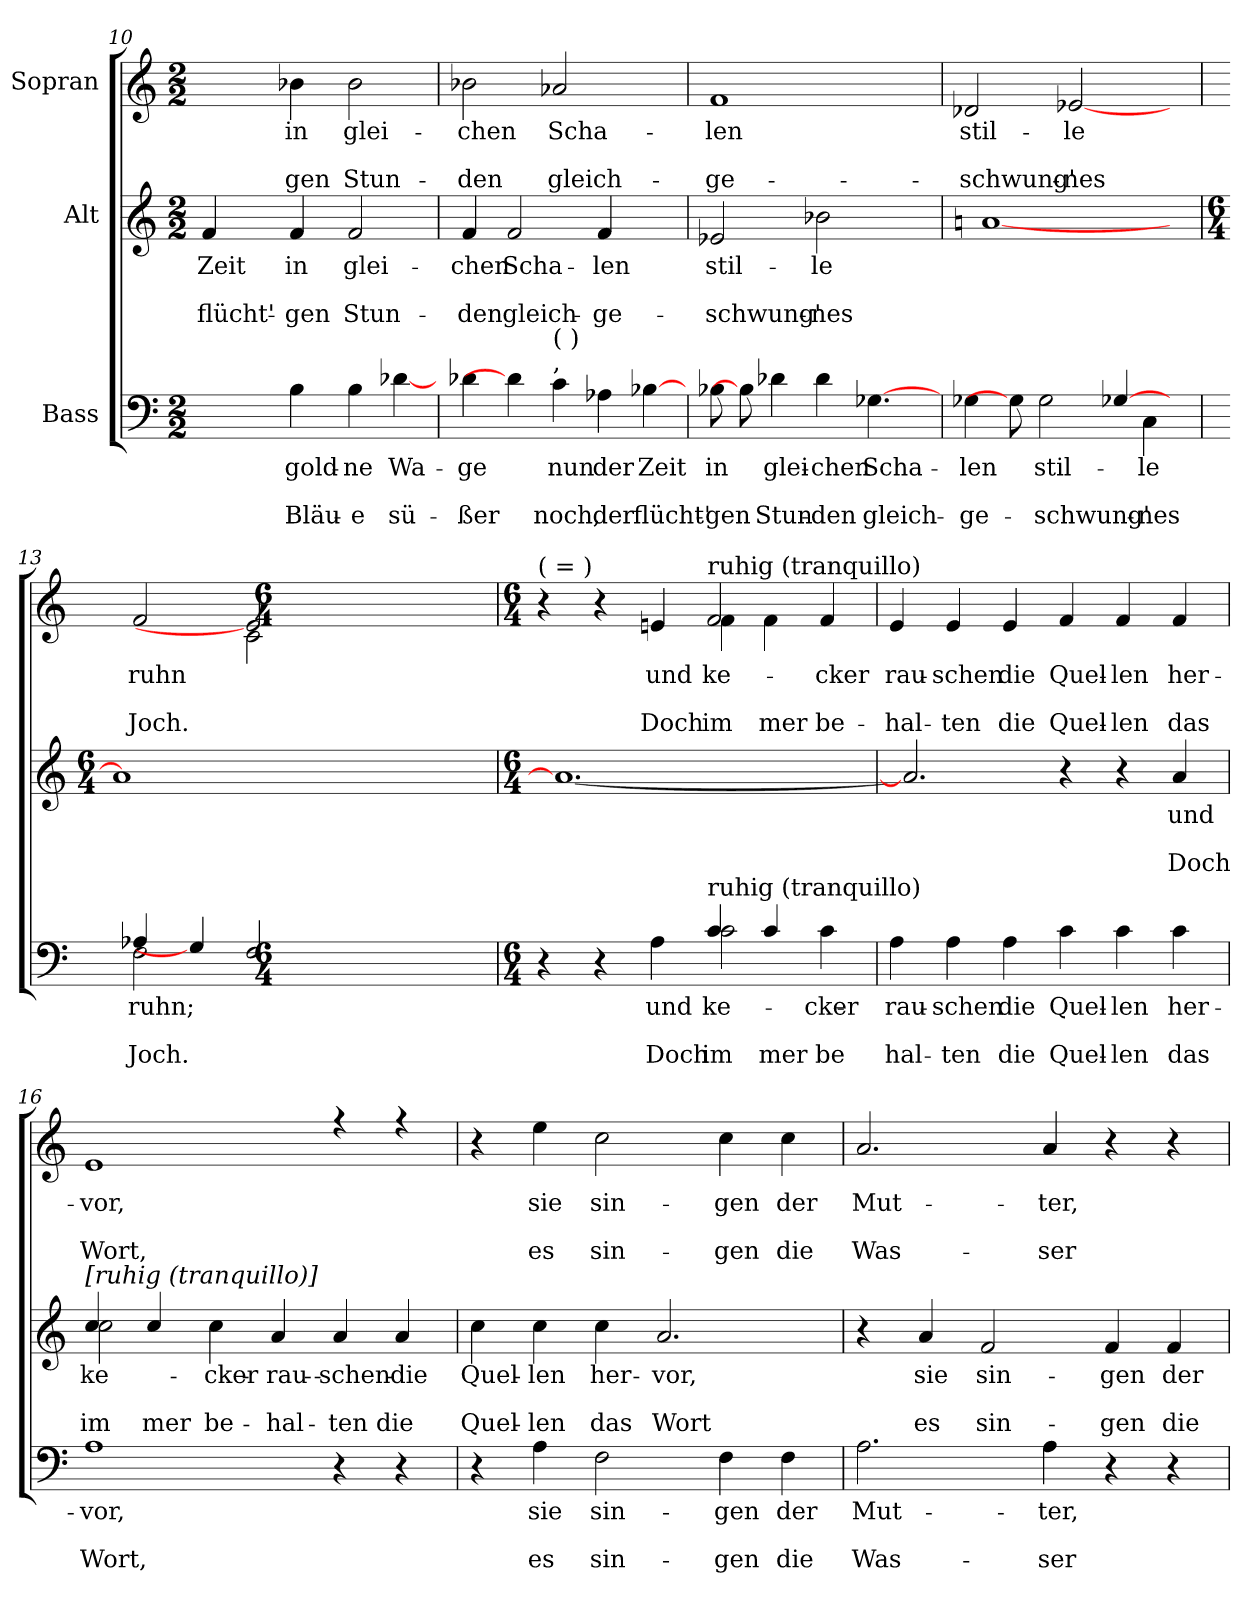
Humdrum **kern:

**kern	**text	**text	**text	**kern	**text	**text	**text	**kern	**text	**text	**text
*part3	*part3	*part3	*part3	*part2	*part2	*part2	*part2	*part1	*part1	*part1	*part1
*staff3	*staff3	*staff3	*staff3	*staff2	*staff2	*staff2	*staff2	*staff1	*staff1	*staff1	*staff1
*I"Bass	*	*	*	*I"Alt	*	*	*	*I"Sopran	*	*	*
!!LO:LB:g=z
*clefF4	*	*	*	*clefG2	*	*	*	*clefG2	*	*	*
*k[]	*	*	*	*k[]	*	*	*	*k[]	*	*	*
*C:	*	*	*	*C:	*	*	*	*C:	*	*	*
*M2/2	*	*	*	*M2/2	*	*	*	*M2/2	*	*	*
=10	=10	=10	=10	=10	=10	=10	=10	=10	=10	=10	=10
*^	*	*	*	*	*	*	*	*	*	*	*
!	!	!LO:LY:b	!	!	!	!LO:LY:b	!	!LO:LY:b	!	!LO:LY:b	!	!
*	*	*	*	*	*^	*	*	*	*^	*	*	*
1ryy	8B-\Lyy]	-___	.	.	4f	1ryy	Zeit	.	flücht'-	4b-\yy]	1ryy	-_______	.	.
!	!	!LO:LY:b	!	!LO:LY:b	!	!	!	!	!	!	!	!	!	!
.	8B-X\J	die	.	mels	.	.	.	.	.	.	.	.	.	.
!	!	!LO:LY:b	!	!LO:LY:b	!	!	!LO:LY:b	!	!LO:LY:b	!	!	!LO:LY:b	!	!LO:LY:b
.	4B-\	gold-	.	-Bläu-	4f	.	-in	.	gen	4b-X\	.	in	.	gen
!	!	!LO:LY:b	!	!LO:LY:b	!	!	!LO:LY:b	!	!LO:LY:b	!	!	!LO:LY:b	!	!LO:LY:b
.	4B-\	-ne	.	e	2f	.	glei-	.	-Stun-	2b-\	.	glei-	.	-Stun-
!	!	!LO:LY:b	!	!LO:LY:b	!	!	!	!	!	!	!	!	!	!
.	[4d-X\	Wa-	.	-sü-	.	.	.	.	.	.	.	.	.	.
=11A	=11A	=11A	=11A	=11A	=11A	=11A	=11A	=11A	=11A	=11A	=11A	=11A	=11A	=11A
!	!	!LO:LY:b	!	!LO:LY:b	!	!	!LO:LY:b	!	!LO:LY:b	!	!	!LO:LY:b	!	!LO:LY:b
1ryy	4d-X\	-ge	.	ßer	4f	1ryy	-chen	.	den	2b-X\	1ryy	-chen	.	den
!	!	!	!	!	!	!	!LO:LY:b	!	!LO:LY:b	!	!	!	!	!
.	4d-\]	.	.	.	2f	.	Scha-	.	-gleich-	.	.	.	.	.
!	!LO:TX:a:t=,	!	!	!	!	!	!	!	!	!	!	!	!	!
!	!LO:TX:a:t=(  )	!	!	!	!	!	!	!	!	!	!	!	!	!
!	!	!LO:LY:b	!	!LO:LY:b	!	!	!	!	!	!	!	!LO:LY:b	!	!LO:LY:b
.	4c\	nun	.	noch,	.	.	.	.	.	2a-X/	.	Scha-	.	-gleich-
!	!	!LO:LY:b	!	!LO:LY:b	!	!	!LO:LY:b	!	!LO:LY:b	!	!	!	!	!
.	4A-X\	der	.	der	4f	.	-len	.	ge-	.	.	.	.	.
!	!	!LO:LY:b	!	!LO:LY:b	!	!	!	!	!	!	!	!	!	!
4ryy	[4B-X\	Zeit	.	flücht'-	4ryy	4ryy	.	.	.	4ryy	4ryy	.	.	.
=12A	=12A	=12A	=12A	=12A	=12A	=12A	=12A	=12A	=12A	=12A	=12A	=12A	=12A	=12A
!	!	!LO:LY:b	!	!LO:LY:b	!	!	!LO:LY:b	!	!LO:LY:b	!	!	!LO:LY:b	!	!LO:LY:b
1ryy	8B-X\	-in	.	gen	2e-X	1ryy	-stil-	.	-schwung'-	1f/	1ryy	-len	.	ge-
.	8B-\]	.	.	.	.	.	.	.	.	.	.	.	.	.
!	!	!LO:LY:b	!	!LO:LY:b	!	!	!	!	!	!	!	!	!	!
.	4d-X\	glei-	.	-Stun-	.	.	.	.	.	.	.	.	.	.
!	!	!LO:LY:b	!	!LO:LY:b	!	!	!LO:LY:b	!	!LO:LY:b	!	!	!	!	!
.	4d-\	-chen	.	den	2b-X	.	-le	.	nes	.	.	.	.	.
!	!	!LO:LY:b	!	!LO:LY:b	!	!	!	!	!	!	!	!	!	!
.	[4.G-X\	Scha-	.	-gleich-	.	.	.	.	.	.	.	.	.	.
8ryy	.	.	.	.	8ryy	8ryy	.	.	.	8ryy	8ryy	.	.	.
=13A	=13A	=13A	=13A	=13A	=13A	=13A	=13A	=13A	=13A	=13A	=13A	=13A	=13A	=13A
!	!	!LO:LY:b	!	!LO:LY:b	!	!	!LO:LY:b	!	!LO:LY:b	!	!	!LO:LY:b	!	!LO:LY:b
2ryy	4G-X\	-len	.	ge-	(<[1anyy	[1an\	ruhn	.	Joch.	2d-X/	2ryy	-stil-	.	-schwung'-
.	8G-\]	.	.	.	.	.	.	.	.	.	.	.	.	.
!	!	!LO:LY:b	!	!LO:LY:b	!	!	!	!	!	!	!	!	!	!
.	2G-\	-stil-	.	-schwung'-	.	.	.	.	.	.	.	.	.	.
!	!	!	!	!	!	!	!	!	!	!	!	!LO:LY:b	!	!LO:LY:b
4ryy	.	.	.	.	.	.	.	.	.	[2e-X/	4ryy	-le	.	nes
[4G-X/	.	.	.	.	.	.	.	.	.	.	4ryy	.	.	.
!	!	!LO:LY:b	!	!LO:LY:b	!	!	!	!	!	!	!	!	!	!
.	4C\	-le	.	nes	.	.	.	.	.	.	.	.	.	.
8ryy	.	.	.	.	8ryy	8ryy	.	.	.	8ryy	8ryy	.	.	.
=13B	=13B	=13B	=13B	=13B	=13B	=13B	=13B	=13B	=13B	=13B	=13B	=13B	=13B	=13B
*	*	*	*	*	*M6/4	*	*	*	*	*	*	*	*	*
!	!	!LO:LY:b	!	!LO:LY:b	!	!	!	!	!	!	!	!LO:LY:b	!	!LO:LY:b
4A-X/	2F\	ruhn;	.	Joch.	2.ayy_	1a\]	.	.	.	2f/	2ryy	ruhn	.	Joch.
4G-/]	.	.	.	.	.	.	.	.	.	.	.	.	.	.
2F/	2ryy	.	.	.	.	.	.	.	.	2e-/]	2c\	.	.	.
*M6/4	*	*	*	*	*	*	*	*	*	*	*	*	*	*
.	.	.	.	.	4ayy])	.	.	.	.	.	.	.	.	.
*	*	*	*	*	*	*	*	*	*	*M6/4	*	*	*	*
!!LO:LB:g=z	!!
=14	=14	=14	=14	=14	=14	=14	=14	=14	=14	=14	=14	=14	=14	=14
*M6/4	*	*	*	*	*M6/4	*	*	*	*	*M6/4	*	*	*	*
!	!	!	!	!	!	!	!	!	!	!LO:TX:a:t=(    =     )	!	!	!	!
4ryy	4r	.	.	.	1.a/yy_	1.a\_	.	.	.	4r	2ryy	.	.	.
4ryy	4r	.	.	.	.	.	.	.	.	4r	.	.	.	.
!	!	!LO:LY:b	!	!LO:LY:b	!	!	!	!	!	!	!	!LO:LY:b	!	!LO:LY:b
4ryy	4A\	und	.	Doch	.	.	.	.	.	4en/	4ryy	und	.	Doch
!	!	!	!	!	!	!	!	!	!	!LO:TX:a:t=ruhig (tranquillo)	!	!	!	!
!LO:TX:a:t=ruhig (tranquillo)	!	!	!	!	!	!	!	!	!	!	!	!	!	!
!	!	!LO:LY:b	!	!LO:LY:b	!	!	!	!	!	!	!	!LO:LY:b	!	!LO:LY:b
4c/	2c\	ke-	.	-im	.	.	.	.	.	2f/	4f\	ke-	.	-im
!	!	!	!	!LO:LY:b	!	!	!	!	!	!	!	!	!	!LO:LY:b
4c/	.	.	.	mer	.	.	.	.	.	.	4f\	.	.	-mer
!	!	!LO:LY:b	!	!LO:LY:b	!	!	!	!	!	!	!	!LO:LY:b	!	!LO:LY:b
4ryy	4c\	cker	.	be-	.	.	.	.	.	4f/	4ryy	cker	.	be-
=15	=15	=15	=15	=15	=15	=15	=15	=15	=15	=15	=15	=15	=15	=15
!	!	!LO:LY:b	!	!LO:LY:b	!	!	!	!	!	!	!LO:N:vis=1	!LO:LY:b	!	!LO:LY:b
*v	*v	*	*	*	*	*	*	*	*	*	*	*	*	*
4A\	-rau-	.	-hal-	2a/yy_	2.a/]	.	.	.	4e/	1.ryy	rau-	.	-hal-
!	!LO:LY:b	!	!LO:LY:b	!	!	!	!	!	!	!	!LO:LY:b	!	!LO:LY:b
4A\	-schen	.	ten	.	.	.	.	.	4e/	.	-schen	.	ten
!	!LO:LY:b	!	!LO:LY:b	!	!	!	!	!	!	!	!LO:LY:b	!	!LO:LY:b
4A\	die	.	die	4a/yy]	.	.	.	.	4e/	.	die	.	die
!	!LO:LY:b	!	!LO:LY:b	!	!	!	!	!	!	!	!LO:LY:b	!	!LO:LY:b
4c\	Quel-	.	-Quel-	2.ryy	4r	.	.	.	4f/	.	Quel-	.	-Quel-
!	!LO:LY:b	!	!LO:LY:b	!	!	!	!	!	!	!	!LO:LY:b	!	!LO:LY:b
4c\	-len	.	len	.	4r	.	.	.	4f/	.	-len	.	len
!	!LO:LY:b	!	!LO:LY:b	!	!	!LO:LY:b	!	!LO:LY:b	!	!	!LO:LY:b	!	!LO:LY:b
4c\	her-	.	-das	.	4a/	und	.	Doch	4f/	.	her-	.	-das
=16	=16	=16	=16	=16	=16	=16	=16	=16	=16	=16	=16	=16	=16
!	!	!	!	!LO:TX:a:t=[ruhig (tranquillo)]	!	!	!	!	!	!	!	!	!
!	!LO:LY:b	!	!LO:LY:b	!	!	!LO:LY:b	!	!LO:LY:b	!	!LO:N:vis=1	!LO:LY:b	!	!LO:LY:b
1A\	vor,	.	Wort,	4cc/	2cc\	ke-	.	-im	1e/	1.ryy	vor,	.	Wort,
!	!	!	!	!	!	!	!	!LO:LY:b	!	!	!	!	!
.	.	.	.	4cc/	.	.	.	mer	.	.	.	.	.
!	!	!	!	!	!	!LO:LY:b	!	!LO:LY:b	!	!	!	!	!
.	.	.	.	1ryy	4cc\	cker	.	be-	.	.	.	.	.
!	!	!	!	!	!	!LO:LY:b	!	!LO:LY:b	!	!	!	!	!
.	.	.	.	.	4a/	-rau-	.	-hal-	.	.	.	.	.
!	!	!	!	!	!	!LO:LY:b	!	!LO:LY:b	!	!	!	!	!
4r	.	.	.	.	4a/	-schen	.	ten	4r	.	.	.	.
!	!	!	!	!	!	!LO:LY:b	!	!LO:LY:b	!	!	!	!	!
4r	.	.	.	.	4a/	die	.	die	4r	.	.	.	.
*	*	*	*	*	*	*	*	*	*v	*v	*	*	*
!!LO:LB:g=z
=17	=17	=17	=17	=17	=17	=17	=17	=17	=17	=17	=17	=17
!	!	!	!	!	!	!LO:LY:b	!	!LO:LY:b	!	!	!	!
*	*	*	*	*v	*v	*	*	*	*	*	*	*
4r	.	.	.	4cc	Quel-	.	-Quel-	4r	.	.	.
!	!LO:LY:b	!	!LO:LY:b	!	!LO:LY:b	!	!LO:LY:b	!	!LO:LY:b	!	!LO:LY:b
4A	sie	.	es	4cc	-len	.	len	4ee	sie	.	es
!	!LO:LY:b	!	!LO:LY:b	!	!LO:LY:b	!	!LO:LY:b	!	!LO:LY:b	!	!LO:LY:b
2F	sin-	.	-sin-	4cc	her-	.	-das	2cc	sin-	.	-sin-
!	!	!	!	!	!LO:LY:b	!	!LO:LY:b	!	!	!	!
.	.	.	.	2.a	vor,	.	Wort	.	.	.	.
!	!LO:LY:b	!	!LO:LY:b	!	!	!	!	!	!LO:LY:b	!	!LO:LY:b
4F	-gen	.	gen	.	.	.	.	4cc	-gen	.	gen
!	!LO:LY:b	!	!LO:LY:b	!	!	!	!	!	!LO:LY:b	!	!LO:LY:b
4F	der	.	die	.	.	.	.	4cc	der	.	die
=18	=18	=18	=18	=18	=18	=18	=18	=18	=18	=18	=18
!	!LO:LY:b	!	!LO:LY:b	!	!	!	!	!	!LO:LY:b	!	!LO:LY:b
2.A	Mut-	.	-Was-	4r	.	.	.	2.a	Mut-	.	-Was-
!	!	!	!	!	!LO:LY:b	!	!LO:LY:b	!	!	!	!
.	.	.	.	4a	sie	.	es	.	.	.	.
!	!	!	!	!	!LO:LY:b	!	!LO:LY:b	!	!	!	!
.	.	.	.	2f	sin-	.	-sin-	.	.	.	.
!	!LO:LY:b	!	!LO:LY:b	!	!	!	!	!	!LO:LY:b	!	!LO:LY:b
4A	-ter,	.	ser	.	.	.	.	4a	-ter,	.	ser
!	!	!	!	!	!LO:LY:b	!	!LO:LY:b	!	!	!	!
4r	.	.	.	4f	-gen	.	gen	4r	.	.	.
!	!	!	!	!	!LO:LY:b	!	!LO:LY:b	!	!	!	!
4r	.	.	.	4f	der	.	die	4r	.	.	.
=	=	=	=	=	=	=	=	=	=	=	=
*-	*-	*-	*-	*-	*-	*-	*-	*-	*-	*-	*-
